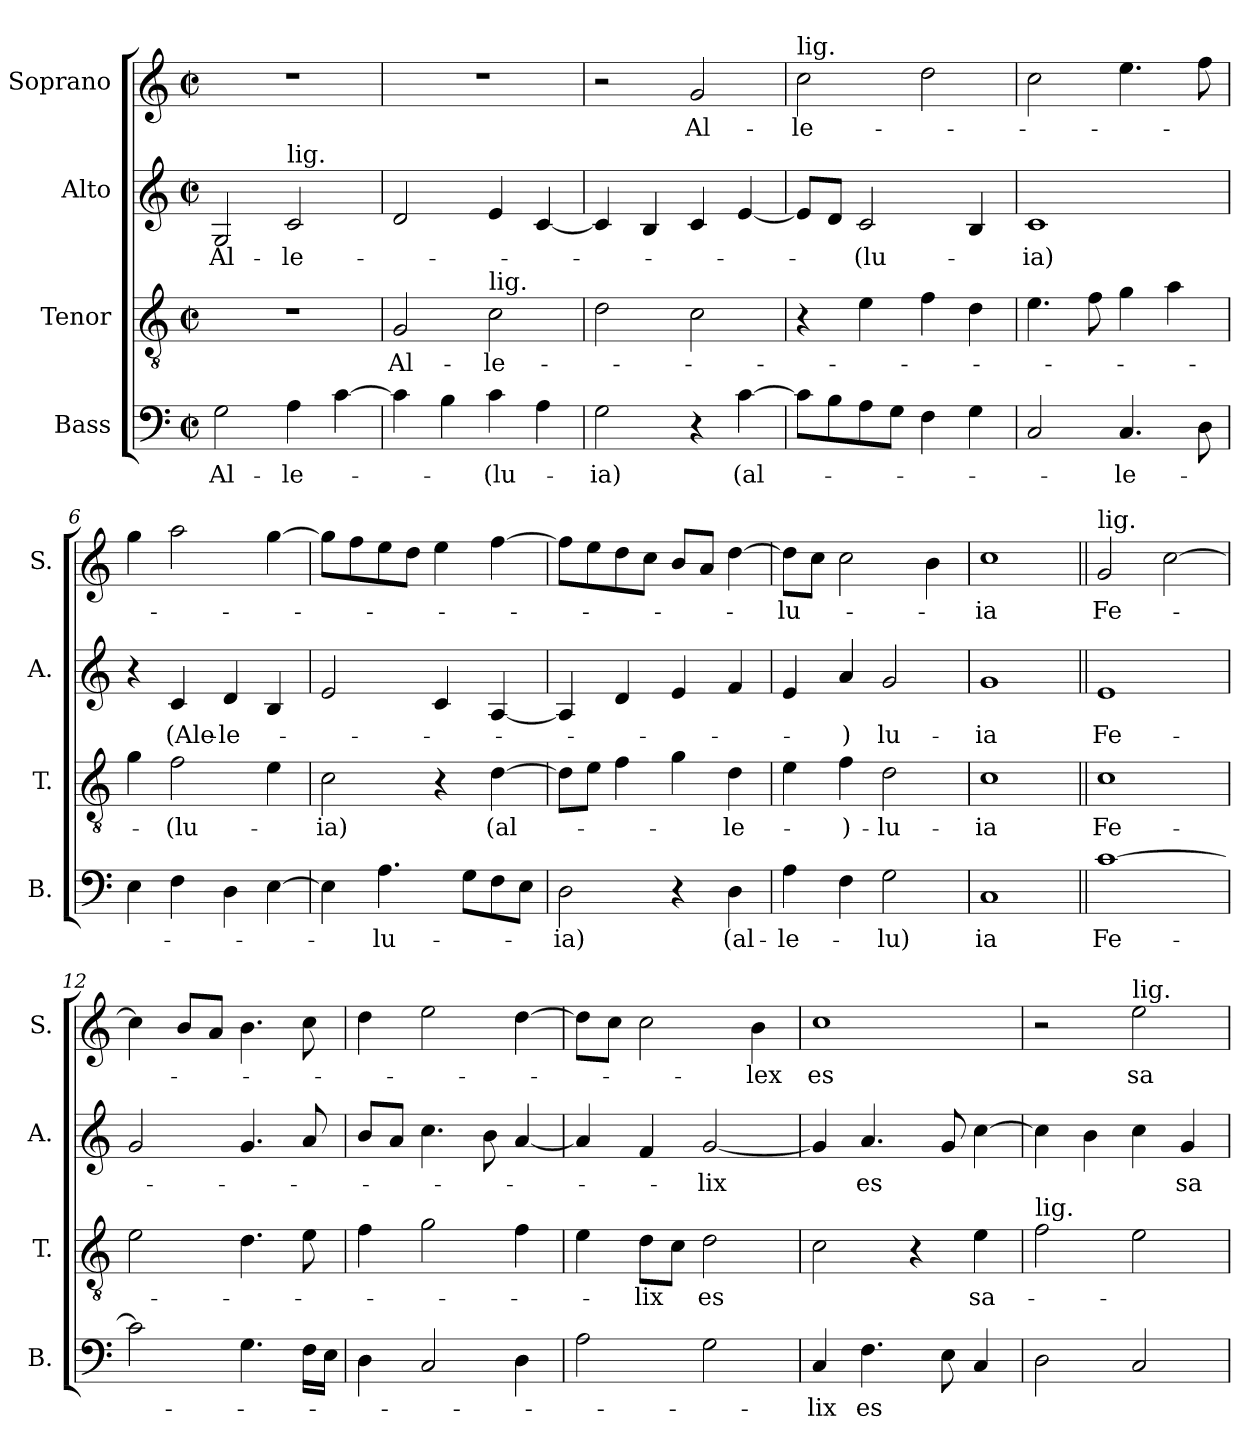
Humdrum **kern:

**kern	**text	**kern	**text	**kern	**text	**kern	**text
*part4	*part4	*part3	*part3	*part2	*part2	*part1	*part1
*staff4	*staff4	*staff3	*staff3	*staff2	*staff2	*staff1	*staff1
*I"Bass	*	*I"Tenor	*	*I"Alto	*	*I"Soprano	*
*I'B.	*	*I'T.	*	*I'A.	*	*I'S.	*
*clefF4	*	*clefGv2	*	*clefG2	*	*clefG2	*
*k[]	*	*k[]	*	*k[]	*	*k[]	*
*M2/2	*	*M2/2	*	*M2/2	*	*M2/2	*
*met(c|)	*	*met(c|)	*	*met(c|)	*	*met(c|)	*
=1	=1	=1	=1	=1	=1	=1	=1
!	!LO:LY:b	!	!	!	!LO:LY:b	!	!
2G\	Al-	1r	.	2G/	Al-	1r	.
!	!	!	!	!LO:TX:a:t=lig.	!	!	!
!	!LO:LY:b	!	!	!	!LO:LY:b	!	!
4A\	-le-	.	.	2c/	-le-	.	.
[4c\	.	.	.	.	.	.	.
=2	=2	=2	=2	=2	=2	=2	=2
!	!	!	!LO:LY:b	!	!	!	!
4c\]	.	2G/	Al-	2d/	.	1r	.
4B\	.	.	.	.	.	.	.
!	!	!LO:TX:a:t=lig.	!	!	!	!	!
!	!LO:LY:b	!	!LO:LY:b	!	!	!	!
4c\	(lu-	2c\	-le-	4e/	.	.	.
4A\	.	.	.	[4c/	.	.	.
=3	=3	=3	=3	=3	=3	=3	=3
!	!LO:LY:b	!	!	!	!	!	!
2G\	-ia)	2d\	.	4c/]	.	2r	.
.	.	.	.	4B/	.	.	.
!	!	!	!	!	!	!	!LO:LY:b
4r	.	2c\	.	4c/	.	2g/	Al-
!	!LO:LY:b	!	!	!	!	!	!
[4c\	(al-	.	.	[4e/	.	.	.
=4	=4	=4	=4	=4	=4	=4	=4
!	!	!	!	!	!	!LO:TX:a:t=lig.	!
!	!	!	!	!	!	!	!LO:LY:b
8c\L]	.	4r	.	8e/L]	.	2cc\	-le-
8B\	.	.	.	8d/J	.	.	.
!	!	!	!	!	!LO:LY:b	!	!
8A\	.	4e\	.	2c/	-(lu-	.	.
8G\J	.	.	.	.	.	.	.
4F\	.	4f\	.	.	.	2dd\	.
4G\	.	4d\	.	4B/	.	.	.
=5	=5	=5	=5	=5	=5	=5	=5
!	!	!	!	!	!LO:LY:b	!	!
2C/	.	4.e\	.	1c	-ia)	2cc\	.
.	.	8f\	.	.	.	.	.
!	!LO:LY:b	!	!	!	!	!	!
4.C/	-le-	4g\	.	.	.	4.ee\	.
.	.	4a\	.	.	.	.	.
8D\	.	.	.	.	.	8ff\	.
=6	=6	=6	=6	=6	=6	=6	=6
4E\	.	4g\	.	4r	.	4gg\	.
!	!	!	!LO:LY:b	!	!LO:LY:b	!	!
4F\	.	2f\	(lu-	4c/	(Ale-	2aa\	.
!	!	!	!	!	!LO:LY:b	!	!
4D\	.	.	.	4d/	-le-	.	.
[4E\	.	4e\	.	4B/	.	[4gg\	.
!!LO:LB:g=z
=7	=7	=7	=7	=7	=7	=7	=7
!	!	!	!LO:LY:b	!	!	!	!
4E\]	.	2c\	-ia)	2e/	.	8gg\L]	.
.	.	.	.	.	.	8ff\	.
!	!LO:LY:b	!	!	!	!	!	!
4.A\	-lu-	.	.	.	.	8ee\	.
.	.	.	.	.	.	8dd\J	.
.	.	4r	.	4c/	.	4ee\	.
8G\L	.	.	.	.	.	.	.
!	!	!	!LO:LY:b	!	!	!	!
8F\	.	[4d\	(al-	[4A/	.	[4ff\	.
8E\J	.	.	.	.	.	.	.
=8	=8	=8	=8	=8	=8	=8	=8
!	!LO:LY:b	!	!	!	!	!	!
2D\	-ia)	8d\L]	.	4A/]	.	8ff\L]	.
.	.	8e\J	.	.	.	8ee\	.
.	.	4f\	.	4d/	.	8dd\	.
.	.	.	.	.	.	8cc\J	.
4r	.	4g\	.	4e/	.	8b/L	.
.	.	.	.	.	.	8a/J	.
!	!LO:LY:b	!	!LO:LY:b	!	!	!	!
4D\	(al-	4d\	-le-	4f/	.	[4dd\	.
=9	=9	=9	=9	=9	=9	=9	=9
!	!LO:LY:b	!	!	!	!	!	!LO:LY:b
4A\	-le-	4e\	.	4e/	.	8dd\L]	lu-
.	.	.	.	.	.	8cc\J	.
!	!	!	!LO:LY:b	!	!LO:LY:b	!	!
4F\	.	4f\	-)-	4a/	)	2cc\	.
!	!LO:LY:b	!	!LO:LY:b	!	!LO:LY:b	!	!
2G\	-lu)	2d\	-lu-	2g/	-lu-	.	.
.	.	.	.	.	.	4b\	.
=10	=10	=10	=10	=10	=10	=10	=10
!	!LO:LY:b	!	!LO:LY:b	!	!LO:LY:b	!	!LO:LY:b
1C	ia	1c	-ia	1g	-ia	1cc	-ia
=11||	=11||	=11||	=11||	=11||	=11||	=11||	=11||
!	!	!	!	!	!	!LO:TX:a:t=lig.	!
!	!LO:LY:b	!	!LO:LY:b	!	!LO:LY:b	!	!LO:LY:b
[1c	Fe-	1c	Fe-	1e	Fe-	2g/	Fe-
.	.	.	.	.	.	[2cc\	.
=12	=12	=12	=12	=12	=12	=12	=12
2c\]	.	2e\	.	2g/	.	4cc\]	.
.	.	.	.	.	.	8b/L	.
.	.	.	.	.	.	8a/J	.
4.G\	.	4.d\	.	4.g/	.	4.b\	.
16F\LL	.	8e\	.	8a/	.	8cc\	.
16E\JJ	.	.	.	.	.	.	.
=13	=13	=13	=13	=13	=13	=13	=13
4D\	.	4f\	.	8b/L	.	4dd\	.
.	.	.	.	8a/J	.	.	.
2C/	.	2g\	.	4.cc\	.	2ee\	.
.	.	.	.	8b\	.	.	.
4D\	.	4f\	.	[4a/	.	[4dd\	.
!!LO:LB:g=z
=14	=14	=14	=14	=14	=14	=14	=14
2A\	.	4e\	.	4a/]	.	8dd\L]	.
.	.	.	.	.	.	8cc\J	.
!	!	!	!LO:LY:b	!	!	!	!
.	.	8d\L	-lix	4f/	.	2cc\	.
.	.	8c\J	.	.	.	.	.
!	!	!	!LO:LY:b	!	!LO:LY:b	!	!
2G\	.	2d\	es	[2g/	-lix	.	.
!	!	!	!	!	!	!	!LO:LY:b
.	.	.	.	.	.	4b\	-lex
=15	=15	=15	=15	=15	=15	=15	=15
!	!LO:LY:b	!	!	!	!	!	!LO:LY:b
4C/	-lix	2c\	.	4g/]	.	1cc	es
!	!LO:LY:b	!	!	!	!LO:LY:b	!	!
4.F\	es	.	.	4.a/	-es	.	.
.	.	4r	.	.	.	.	.
8E\	.	.	.	8g/	.	.	.
!	!	!	!LO:LY:b	!	!	!	!
4C/	.	4e\	sa-	[4cc\	.	.	.
=16	=16	=16	=16	=16	=16	=16	=16
!	!	!LO:TX:a:t=lig.	!	!	!	!	!
2D\	.	2f\	.	4cc\]	.	2r	.
.	.	.	.	4b\	.	.	.
!	!	!	!	!	!	!LO:TX:a:t=lig.	!
!	!	!	!	!	!	!	!LO:LY:b
2C/	.	2e\	.	4cc\	.	2ee\	sa-
!	!	!	!	!	!LO:LY:b	!	!
.	.	.	.	4g/	sa-	.	.
=	=	=	=	=	=	=	=
*-	*-	*-	*-	*-	*-	*-	*-
